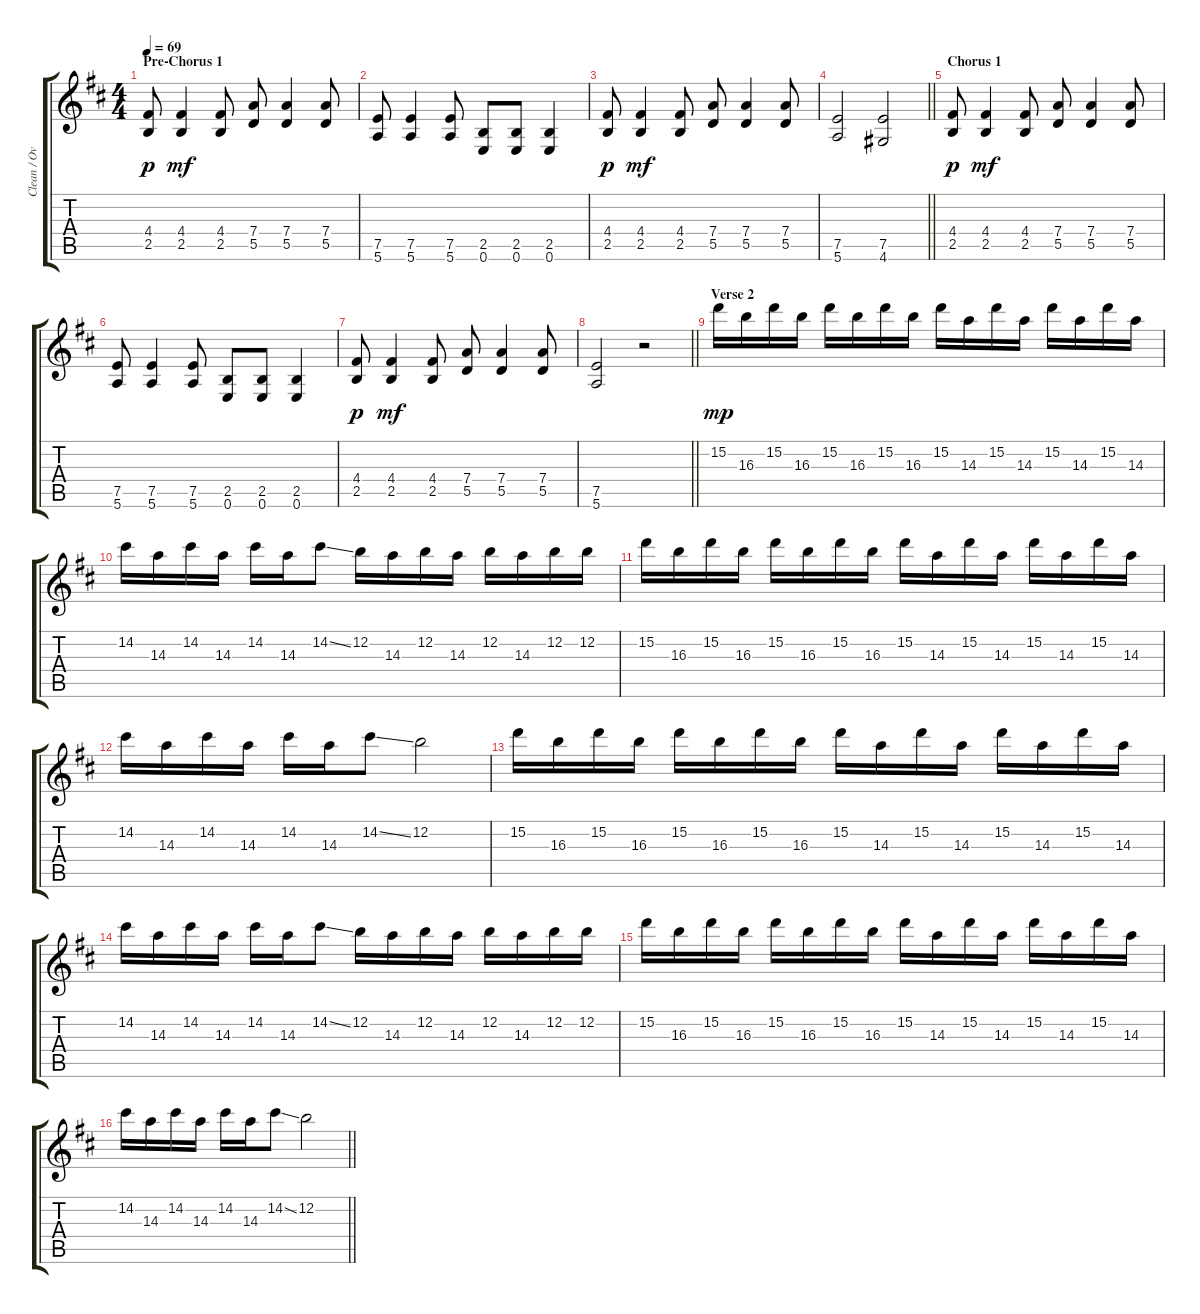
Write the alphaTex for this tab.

\track ("Clean / Overdrive guitar" "Clean / Ov") {instrument electricguitarjazz}
\staff {score tabs}
\tuning (E4 B3 G3 D3 A2 E2) {hide}
\ts (4 4)
\section ("" "Pre-Chorus 1")
\tempo 69
\clef g2
\ks d
(4.4 2.5).8{dy p volume 8 instrument distortionguitar} (4.4 2.5).4{dy mf} (4.4 2.5).8 (7.4 5.5).8 (7.4 5.5).4 (7.4 5.5).8 |
(7.5 5.6).8 (7.5 5.6).4 (7.5 5.6).8 (2.5 0.6).8 (2.5 0.6).8 (2.5 0.6).4 |
(4.4 2.5).8{dy p} (4.4 2.5).4{dy mf} (4.4 2.5).8 (7.4 5.5).8 (7.4 5.5).4 (7.4 5.5).8 |
\barLineRight lightlight
(7.5 5.6).2 (7.5 4.6).2 |
\section ("" "Chorus 1")
(4.4 2.5).8{dy p} (4.4 2.5).4{dy mf} (4.4 2.5).8 (7.4 5.5).8 (7.4 5.5).4 (7.4 5.5).8 |
(7.5 5.6).8 (7.5 5.6).4 (7.5 5.6).8 (2.5 0.6).8 (2.5 0.6).8 (2.5 0.6).4 |
(4.4 2.5).8{dy p} (4.4 2.5).4{dy mf} (4.4 2.5).8 (7.4 5.5).8 (7.4 5.5).4 (7.4 5.5).8 |
\barLineRight lightlight
(7.5 5.6).2 r.2 |
\section ("" "Verse 2")
\ks bminor
15.2.16{dy mp volume 10 instrument electricguitarjazz} 16.3.16 15.2.16 16.3.16 15.2.16 16.3.16 15.2.16 16.3.16 15.2.16 14.3.16 15.2.16 14.3.16 15.2.16 14.3.16 15.2.16 14.3.16 |
14.2.16 14.3.16 14.2.16 14.3.16 14.2.16 14.3.16 14.2{ss}.8 12.2.16 14.3.16 12.2.16 14.3.16 12.2.16 14.3.16 12.2.16 12.2.16 |
15.2.16 16.3.16 15.2.16 16.3.16 15.2.16 16.3.16 15.2.16 16.3.16 15.2.16 14.3.16 15.2.16 14.3.16 15.2.16 14.3.16 15.2.16 14.3.16 |
14.2.16 14.3.16 14.2.16 14.3.16 14.2.16 14.3.16 14.2{ss}.8 12.2.2 |
15.2.16 16.3.16 15.2.16 16.3.16 15.2.16 16.3.16 15.2.16 16.3.16 15.2.16 14.3.16 15.2.16 14.3.16 15.2.16 14.3.16 15.2.16 14.3.16 |
14.2.16 14.3.16 14.2.16 14.3.16 14.2.16 14.3.16 14.2{ss}.8 12.2.16 14.3.16 12.2.16 14.3.16 12.2.16 14.3.16 12.2.16 12.2.16 |
15.2.16 16.3.16 15.2.16 16.3.16 15.2.16 16.3.16 15.2.16 16.3.16 15.2.16 14.3.16 15.2.16 14.3.16 15.2.16 14.3.16 15.2.16 14.3.16 |
\barLineRight lightlight
\ks d
14.2.16 14.3.16 14.2.16 14.3.16 14.2.16 14.3.16 14.2{ss}.8 12.2.2
